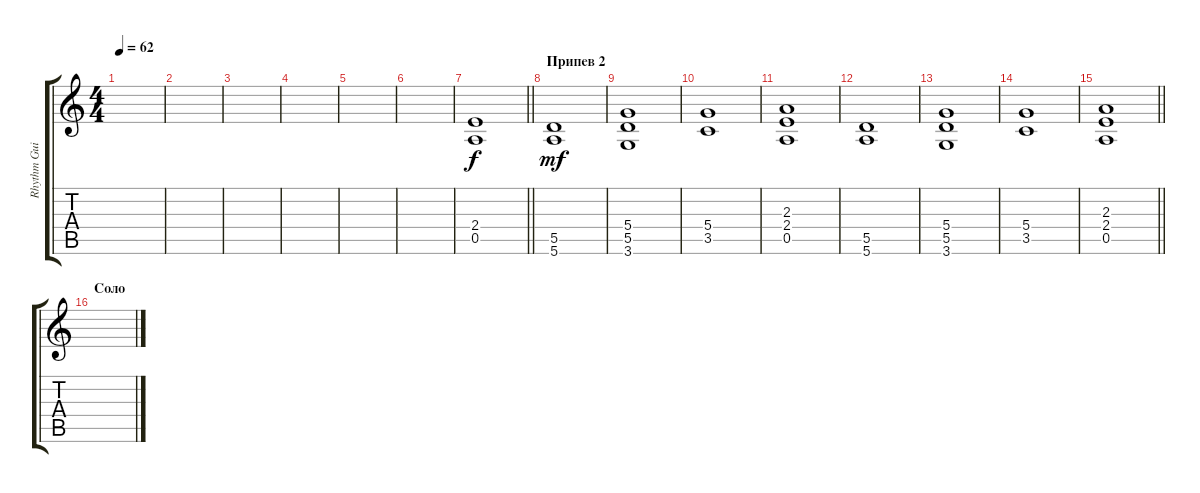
\track ("Rhythm Guitar" "Rhythm Gui") {instrument distortionguitar}
\staff {score tabs}
\tuning (E4 B3 G3 D3 A2 E2) {hide}
\ts (4 4)
\tempo 62
\clef g2
\ks c
|
|
|
|
|
|
\barLineRight lightlight
(2.4 0.5).1{dy f} |
\section ("" "Припев 2")
(5.5 5.6).1{dy mf} |
(5.4 5.5 3.6).1 |
(5.4 3.5).1 |
(2.3 2.4 0.5).1 |
(5.5 5.6).1 |
(5.4 5.5 3.6).1 |
(5.4 3.5).1 |
\barLineRight lightlight
(2.3 2.4 0.5).1 |
\section ("" "Соло")
